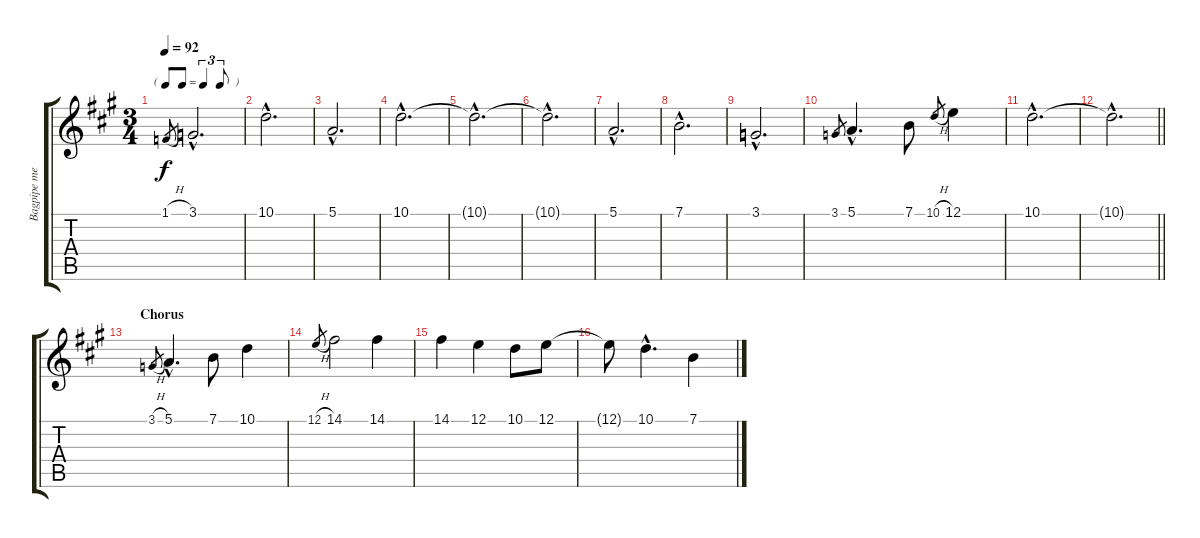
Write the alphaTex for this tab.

\track ("Bagpipe melody echo" "Bagpipe me") {instrument stringensemble1}
\staff {score tabs}
\tuning (E4 B3 G3 D3 A2 E2) {hide}
\ts (3 4)
\tf triplet8th
\tempo 92
\clef g2
\ks a
1.1{h}.8{gr dy f} 3.1{hac}.2{d} |
10.1{hac}.2{d} |
5.1{hac}.2{d} |
10.1{hac}.2{d} |
10.1{hac t}.2{d} |
10.1{hac t}.2{d} |
5.1{hac}.2{d} |
7.1{hac}.2{d} |
3.1{hac}.2{d} |
3.1.8{gr} 5.1{hac}.4{d} 7.1.8 10.1{h}.8{gr} 12.1.4 |
10.1{hac}.2{d} |
\barLineRight lightlight
10.1{hac t}.2{d} |
\section ("" "Chorus")
3.1{h}.8{gr} 5.1{hac}.4{d} 7.1.8 10.1.4 |
12.1{h}.8{gr} 14.1.2 14.1.4 |
14.1.4 12.1.4 10.1.8 12.1.8 |
12.1{t}.8 10.1{hac}.4{d} 7.1.4
